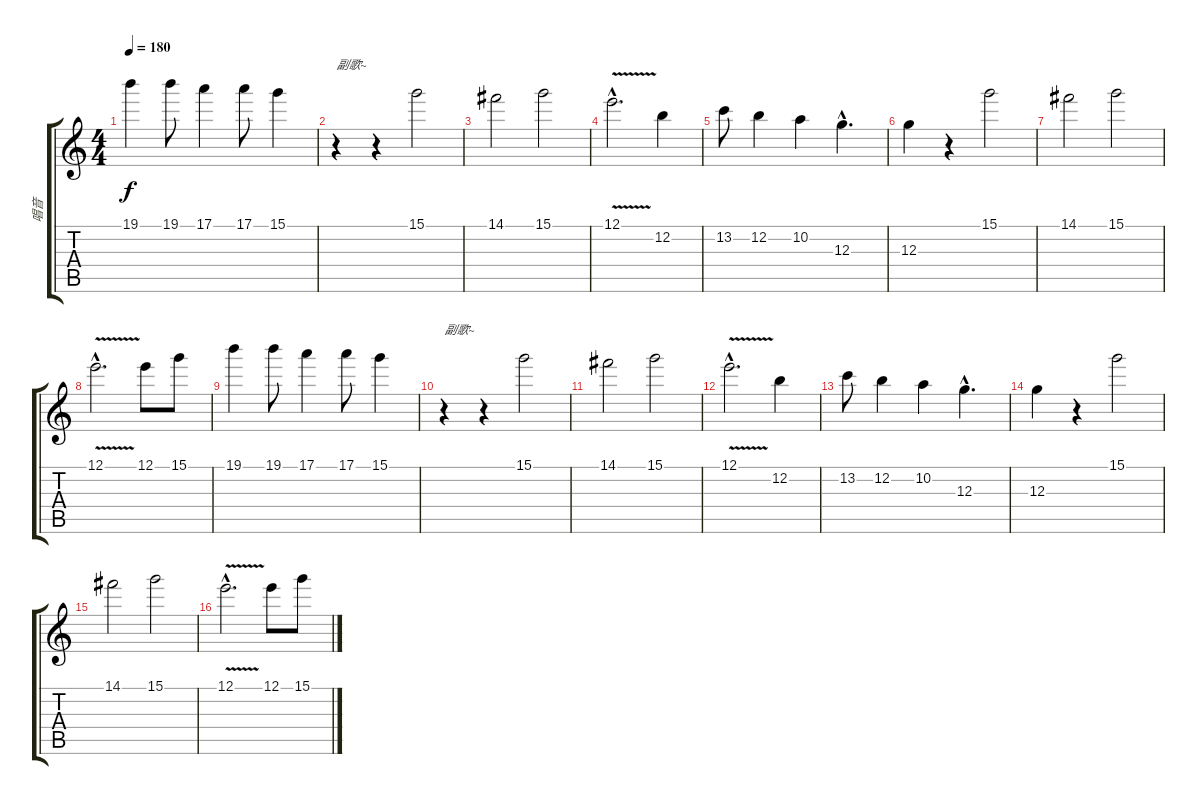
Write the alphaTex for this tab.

\track ("唱音" "唱音") {instrument overdrivenguitar}
\staff {score tabs}
\tuning (E4 B3 G3 D3 A2 E2) {hide}
\ts (4 4)
\tempo 180
\clef g2
\ks c
19.1.4{dy f} 19.1.8 17.1.4 17.1.8 15.1.4 |
r.4{txt "副歌~"} r.4 15.1.2 |
14.1.2 15.1.2 |
12.1{v hac}.2{d} 12.2.4 |
13.2.8 12.2.4 10.2.4 12.3{hac}.4{d} |
12.3.4 r.4 15.1.2 |
14.1.2 15.1.2 |
12.1{v hac}.2{d} 12.1.8 15.1.8 |
19.1.4 19.1.8 17.1.4 17.1.8 15.1.4 |
r.4{txt "副歌~"} r.4 15.1.2 |
14.1.2 15.1.2 |
12.1{v hac}.2{d} 12.2.4 |
13.2.8 12.2.4 10.2.4 12.3{hac}.4{d} |
12.3.4 r.4 15.1.2 |
14.1.2 15.1.2 |
12.1{v hac}.2{d} 12.1.8 15.1.8
